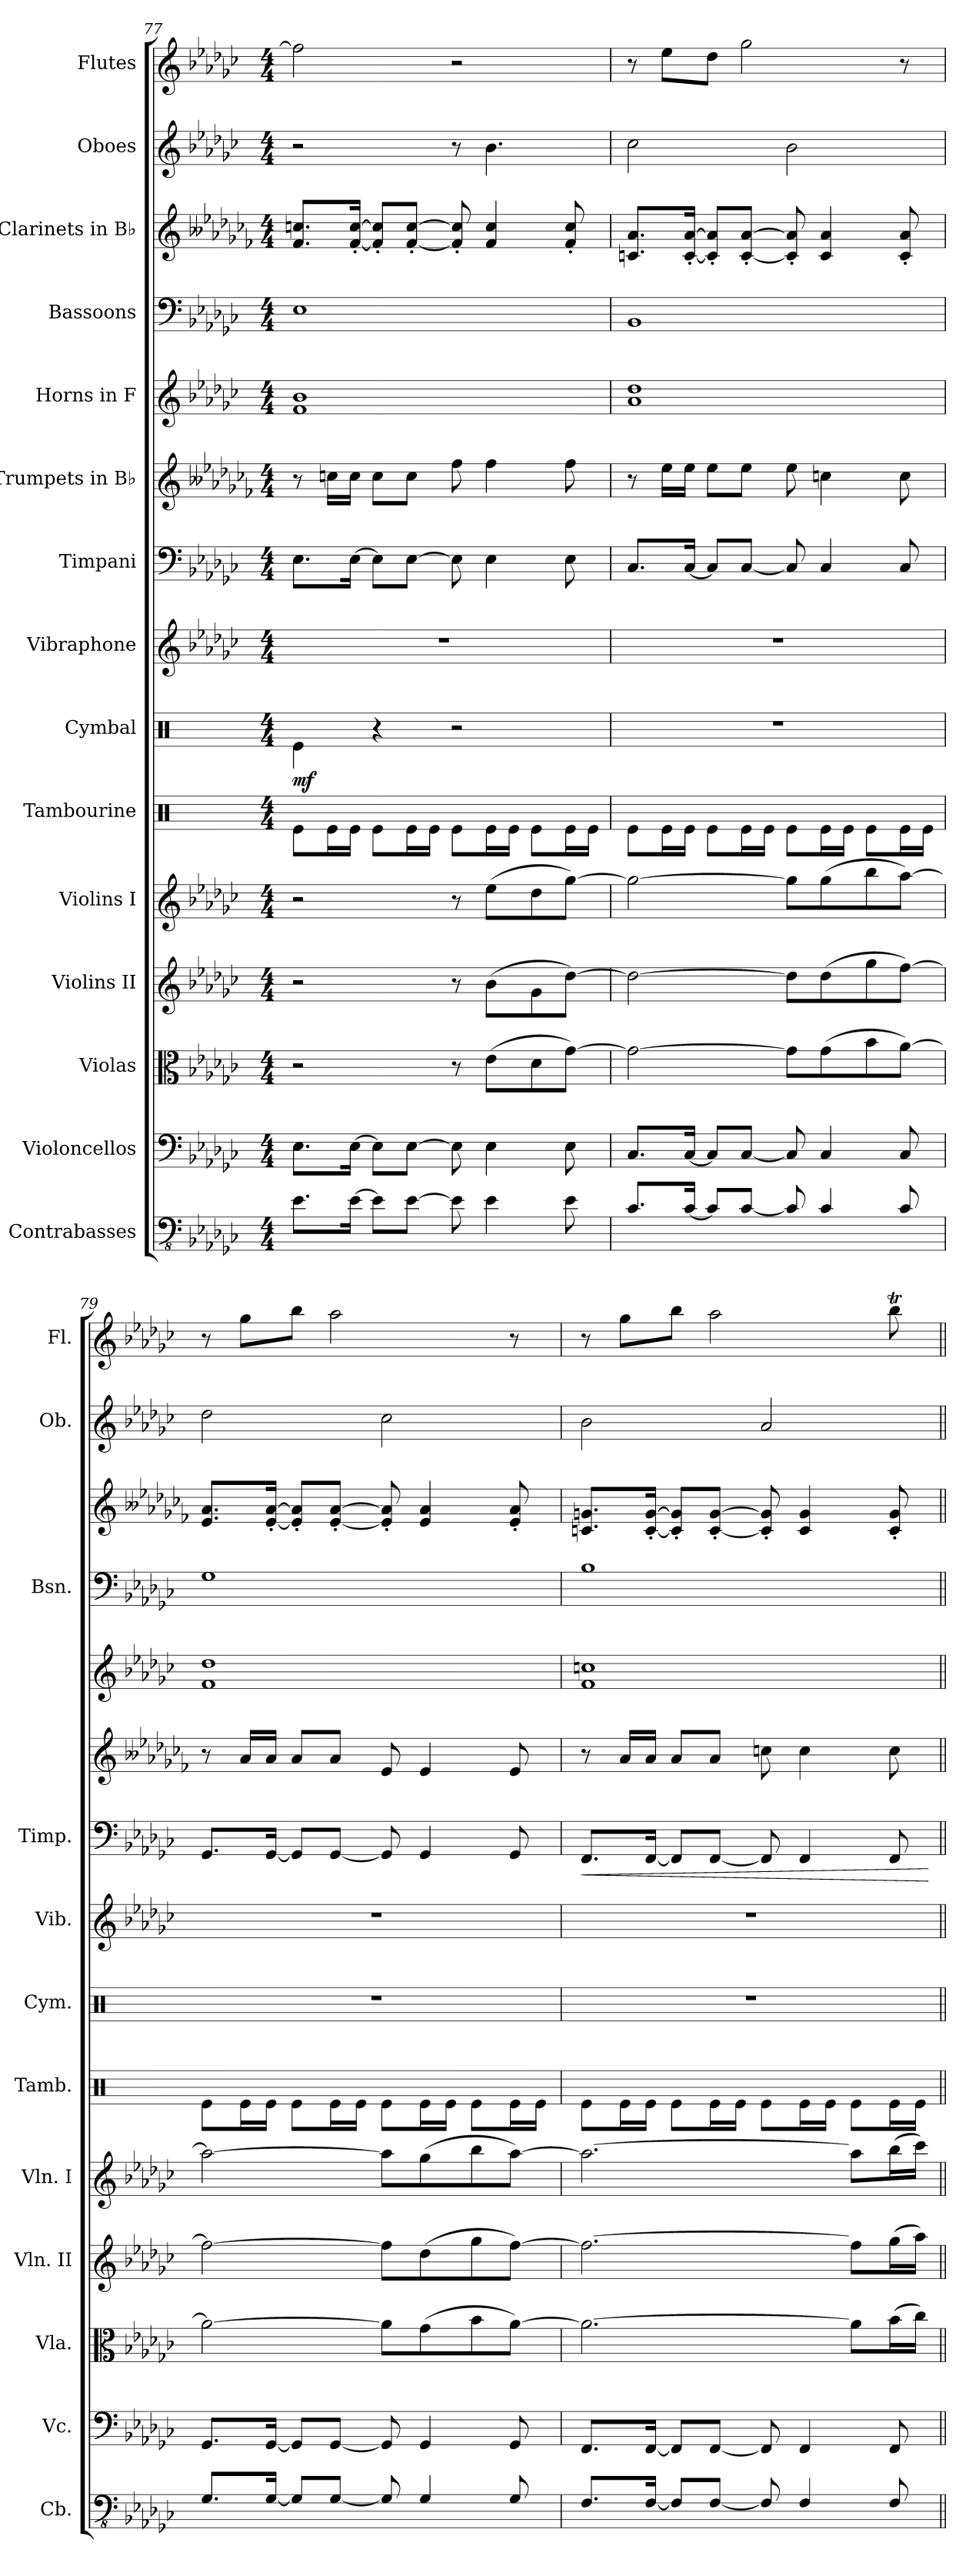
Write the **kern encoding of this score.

**kern	**kern	**kern	**kern	**kern	**kern	**kern	**dynam	**kern	**kern	**dynam	**kern	**kern	**kern	**kern	**kern	**kern
*part15	*part14	*part13	*part12	*part11	*part10	*part9	*part9	*part8	*part7	*part7	*part6	*part5	*part4	*part3	*part2	*part1
*staff15	*staff14	*staff13	*staff12	*staff11	*staff10	*staff9	*staff9	*staff8	*staff7	*staff7	*staff6	*staff5	*staff4	*staff3	*staff2	*staff1
*I"Contrabasses	*I"Violoncellos	*I"Violas	*I"Violins II	*I"Violins I	*I"Tambourine	*I"Cymbal	*	*I"Vibraphone	*I"Timpani	*	*I"Trumpets in B♭	*I"Horns in F	*I"Bassoons	*I"Clarinets in B♭	*I"Oboes	*I"Flutes
*I'Cb.	*I'Vc.	*I'Vla.	*I'Vln. II	*I'Vln. I	*I'Tamb.	*I'Cym.	*	*I'Vib.	*I'Timp.	*	*	*	*I'Bsn.	*	*I'Ob.	*I'Fl.
*clefFv4	*clefF4	*clefC3	*clefG2	*clefG2	*clefX	*clefX	*	*clefG2	*clefF4	*	*clefG2	*clefG2	*clefF4	*clefG2	*clefG2	*clefG2
*ITrd7c12	*	*	*	*	*	*	*	*	*	*	*ITrd1c2	*ITrd4c7	*	*ITrd1c2	*	*
*k[b-e-a-d-g-c-]	*k[b-e-a-d-g-c-]	*k[b-e-a-d-g-c-]	*k[b-e-a-d-g-c-]	*k[b-e-a-d-g-c-]	*k[]	*k[]	*	*k[b-e-a-d-g-c-]	*k[b-e-a-d-g-c-]	*	*k[b--e-a-d-g-c-f-]	*k[b-e-a-d-g-c-f-]	*k[b-e-a-d-g-c-]	*k[b--e-a-d-g-c-f-]	*k[b-e-a-d-g-c-]	*k[b-e-a-d-g-c-]
*M4/4	*M4/4	*M4/4	*M4/4	*M4/4	*M4/4	*M4/4	*	*M4/4	*M4/4	*	*M4/4	*M4/4	*M4/4	*M4/4	*M4/4	*M4/4
=77	=77	=77	=77	=77	=77	=77	=77	=77	=77	=77	=77	=77	=77	=77	=77	=77
!	!	!	!	!	!	!	!LO:DY:b	!	!	!	!	!	!	!	!	!
8.EE-\L	8.E-\L	2r	2r	2r	8Re\L	4Re\	mf	1r	8.E-\L	.	8r	1B- 1e-	1E-	8.e-/ 8.b-X/L	2r	2ff\]
.	.	.	.	.	16Re\L	.	.	.	.	.	16b-X\LL	.	.	.	.	.
[16EE-\Jk	[16E-\Jk	.	.	.	16Re\JJ	.	.	.	[16E-\Jk	.	16b-\JJ	.	.	[16e-/' [16b-/'Jk	.	.
8EE-\L]	8E-\L]	.	.	.	8Re\L	4r	.	.	8E-\L]	.	8b-\L	.	.	8e-/]' 8b-/]'L	.	.
[8EE-\J	[8E-\J	.	.	.	16Re\L	.	.	.	[8E-\J	.	8b-\J	.	.	[8e-/' [8b-/'J	.	.
.	.	.	.	.	16Re\JJ	.	.	.	.	.	.	.	.	.	.	.
8EE-\]	8E-\]	8r	8r	8r	8Re\L	2r	.	.	8E-\]	.	8ee-\	.	.	8e-/]' 8b-/]'	8r	2r
4EE-\	4E-\	(8e-\L	(8b-\L	(8ee-\L	16Re\L	.	.	.	4E-\	.	4ee-\	.	.	4e-/ 4b-/	4.b-\	.
.	.	.	.	.	16Re\JJ	.	.	.	.	.	.	.	.	.	.	.
.	.	8d-\	8g-\	8dd-\	8Re\L	.	.	.	.	.	.	.	.	.	.	.
8EE-\	8E-\	[8g-\J)	[8dd-\J)	[8gg-\J)	16Re\L	.	.	.	8E-\	.	8ee-\	.	.	8e-/' 8b-/'	.	.
.	.	.	.	.	16Re\JJ	.	.	.	.	.	.	.	.	.	.	.
=78	=78	=78	=78	=78	=78	=78	=78	=78	=78	=78	=78	=78	=78	=78	=78	=78
8.CC-/L	8.C-/L	2g-\_	2dd-\_	2gg-\_	8Re\L	1r	.	1r	8.C-/L	.	8r	1d- 1g-	1BB-	8.B-X/ 8.g-/L	2cc-\	8r
.	.	.	.	.	16Re\L	.	.	.	.	.	16dd-\LL	.	.	.	.	8ee-\L
[16CC-/Jk	[16C-/Jk	.	.	.	16Re\JJ	.	.	.	[16C-/Jk	.	16dd-\JJ	.	.	[16B-/' [16g-/'Jk	.	.
8CC-/L]	8C-/L]	.	.	.	8Re\L	.	.	.	8C-/L]	.	8dd-\L	.	.	8B-/]' 8g-/]'L	.	8dd-\J
[8CC-/J	[8C-/J	.	.	.	16Re\L	.	.	.	[8C-/J	.	8dd-\J	.	.	[8B-/' [8g-/'J	.	2gg-\
.	.	.	.	.	16Re\JJ	.	.	.	.	.	.	.	.	.	.	.
8CC-/]	8C-/]	8g-\L]	8dd-\L]	8gg-\L]	8Re\L	.	.	.	8C-/]	.	8dd-\	.	.	8B-/]' 8g-/]'	2b-\	.
4CC-/	4C-/	(8g-\	(8dd-\	(8gg-\	16Re\L	.	.	.	4C-/	.	4b-X\	.	.	4B-/ 4g-/	.	.
.	.	.	.	.	16Re\JJ	.	.	.	.	.	.	.	.	.	.	.
.	.	8b-\	8gg-\	8bb-\	8Re\L	.	.	.	.	.	.	.	.	.	.	.
8CC-/	8C-/	[8a-\J)	[8ff\J)	[8aa-\J)	16Re\L	.	.	.	8C-/	.	8b-\	.	.	8B-/' 8g-/'	.	8r
.	.	.	.	.	16Re\JJ	.	.	.	.	.	.	.	.	.	.	.
=79	=79	=79	=79	=79	=79	=79	=79	=79	=79	=79	=79	=79	=79	=79	=79	=79
8.GGG-/L	8.GG-/L	2a-\_	2ff\_	2aa-\_	8Re\L	1r	.	1r	8.GG-/L	.	8r	1B- 1g-	1G-	8.d-/ 8.g-/L	2dd-\	8r
.	.	.	.	.	16Re\L	.	.	.	.	.	16g-/LL	.	.	.	.	8gg-\L
[16GGG-/Jk	[16GG-/Jk	.	.	.	16Re\JJ	.	.	.	[16GG-/Jk	.	16g-/JJ	.	.	[16d-/' [16g-/'Jk	.	.
8GGG-/L]	8GG-/L]	.	.	.	8Re\L	.	.	.	8GG-/L]	.	8g-/L	.	.	8d-/]' 8g-/]'L	.	8bb-\J
[8GGG-/J	[8GG-/J	.	.	.	16Re\L	.	.	.	[8GG-/J	.	8g-/J	.	.	[8d-/' [8g-/'J	.	2aa-\
.	.	.	.	.	16Re\JJ	.	.	.	.	.	.	.	.	.	.	.
8GGG-/]	8GG-/]	8a-\L]	8ff\L]	8aa-\L]	8Re\L	.	.	.	8GG-/]	.	8d-/	.	.	8d-/]' 8g-/]'	2cc-\	.
4GGG-/	4GG-/	(8g-\	(8dd-\	(8gg-\	16Re\L	.	.	.	4GG-/	.	4d-/	.	.	4d-/ 4g-/	.	.
.	.	.	.	.	16Re\JJ	.	.	.	.	.	.	.	.	.	.	.
.	.	8b-\	8gg-\	8bb-\	8Re\L	.	.	.	.	.	.	.	.	.	.	.
8GGG-/	8GG-/	[8a-\J)	[8ff\J)	[8aa-\J)	16Re\L	.	.	.	8GG-/	.	8d-/	.	.	8d-/' 8g-/'	.	8r
.	.	.	.	.	16Re\JJ	.	.	.	.	.	.	.	.	.	.	.
!!LO:PB:g=z
=80	=80	=80	=80	=80	=80	=80	=80	=80	=80	=80	=80	=80	=80	=80	=80	=80
!	!	!	!	!	!	!	!	!	!	!LO:HP:b	!	!	!	!	!	!
8.FFF/L	8.FF/L	2.a-\_	2.ff\_	2.aa-\_	8Re\L	1r	.	1r	8.FF/L	<	8r	1B- 1fn	1B-	8.B-X/ 8.fn/L	2b-\	8r
.	.	.	.	.	16Re\L	.	.	.	.	.	16g-/LL	.	.	.	.	8gg-\L
[16FFF/Jk	[16FF/Jk	.	.	.	16Re\JJ	.	.	.	[16FF/Jk	.	16g-/JJ	.	.	[16B-/' [16f/'Jk	.	.
8FFF/L]	8FF/L]	.	.	.	8Re\L	.	.	.	8FF/L]	.	8g-/L	.	.	8B-/]' 8f/]'L	.	8bb-\J
[8FFF/J	[8FF/J	.	.	.	16Re\L	.	.	.	[8FF/J	.	8g-/J	.	.	[8B-/' [8f/'J	.	2aa-\
.	.	.	.	.	16Re\JJ	.	.	.	.	.	.	.	.	.	.	.
8FFF/]	8FF/]	.	.	.	8Re\L	.	.	.	8FF/]	.	8b-X\	.	.	8B-/]' 8f/]'	2a-/	.
4FFF/	4FF/	.	.	.	16Re\L	.	.	.	4FF/	.	4b-\	.	.	4B-/ 4f/	.	.
.	.	.	.	.	16Re\JJ	.	.	.	.	.	.	.	.	.	.	.
.	.	8a-\L]	8ff\L]	8aa-\L]	8Re\L	.	.	.	.	.	.	.	.	.	.	.
8FFF/	8FF/	(16b-\L	(16gg-\L	(16bb-\L	16Re\L	.	.	.	8FF/	.	8b-\	.	.	8B-/' 8f/'	.	8bb-t\
.	.	16cc-\JJ)	16aa-\JJ)	16ccc-\JJ)	16Re\JJ	.	.	.	.	.	.	.	.	.	.	.
.	.	.	.	.	.	.	.	.	.	[	.	.	.	.	.	.
=||	=||	=||	=||	=||	=||	=||	=||	=||	=||	=||	=||	=||	=||	=||	=||	=||
*-	*-	*-	*-	*-	*-	*-	*-	*-	*-	*-	*-	*-	*-	*-	*-	*-
